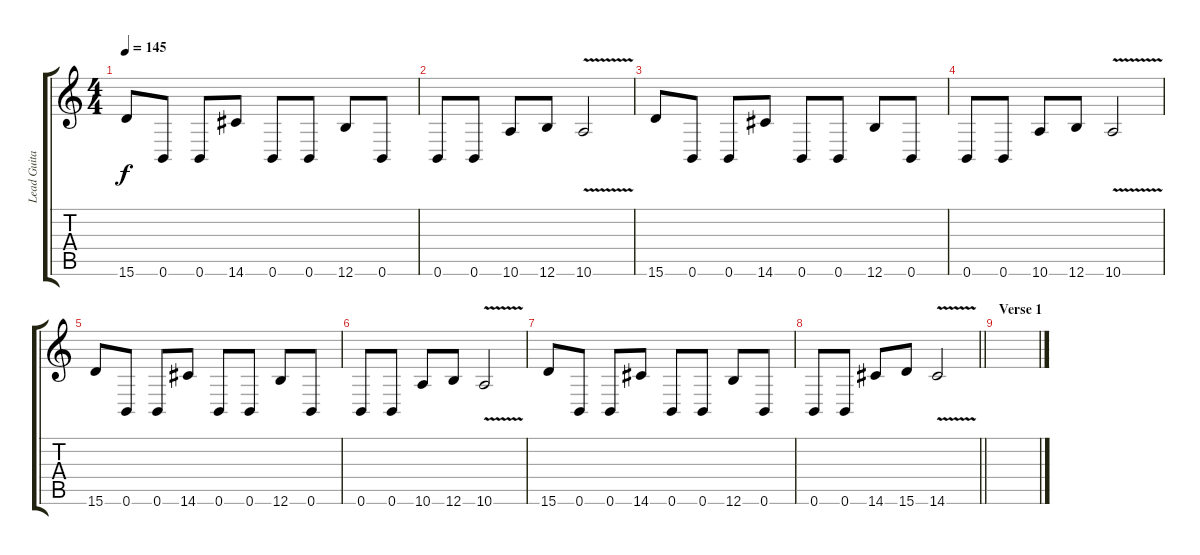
\track ("Lead Guitar" "Lead Guita") {instrument distortionguitar}
\staff {score tabs}
\tuning (B3 Gb3 D3 A2 E2 B1) {hide}
\ts (4 4)
\tempo 145
\clef g2
\ks c
15.6.8{dy f balance 0} 0.6.8 0.6.8 14.6.8 0.6.8 0.6.8 12.6.8 0.6.8 |
0.6.8 0.6.8 10.6.8 12.6.8 10.6{v}.2 |
15.6.8 0.6.8 0.6.8 14.6.8 0.6.8 0.6.8 12.6.8 0.6.8 |
0.6.8 0.6.8 10.6.8 12.6.8 10.6{v}.2 |
15.6.8 0.6.8 0.6.8 14.6.8 0.6.8 0.6.8 12.6.8 0.6.8 |
0.6.8 0.6.8 10.6.8 12.6.8 10.6{v}.2 |
15.6.8 0.6.8 0.6.8 14.6.8 0.6.8 0.6.8 12.6.8 0.6.8 |
\barLineRight lightlight
0.6.8 0.6.8 14.6.8 15.6.8 14.6{v}.2 |
\section ("" "Verse 1")
